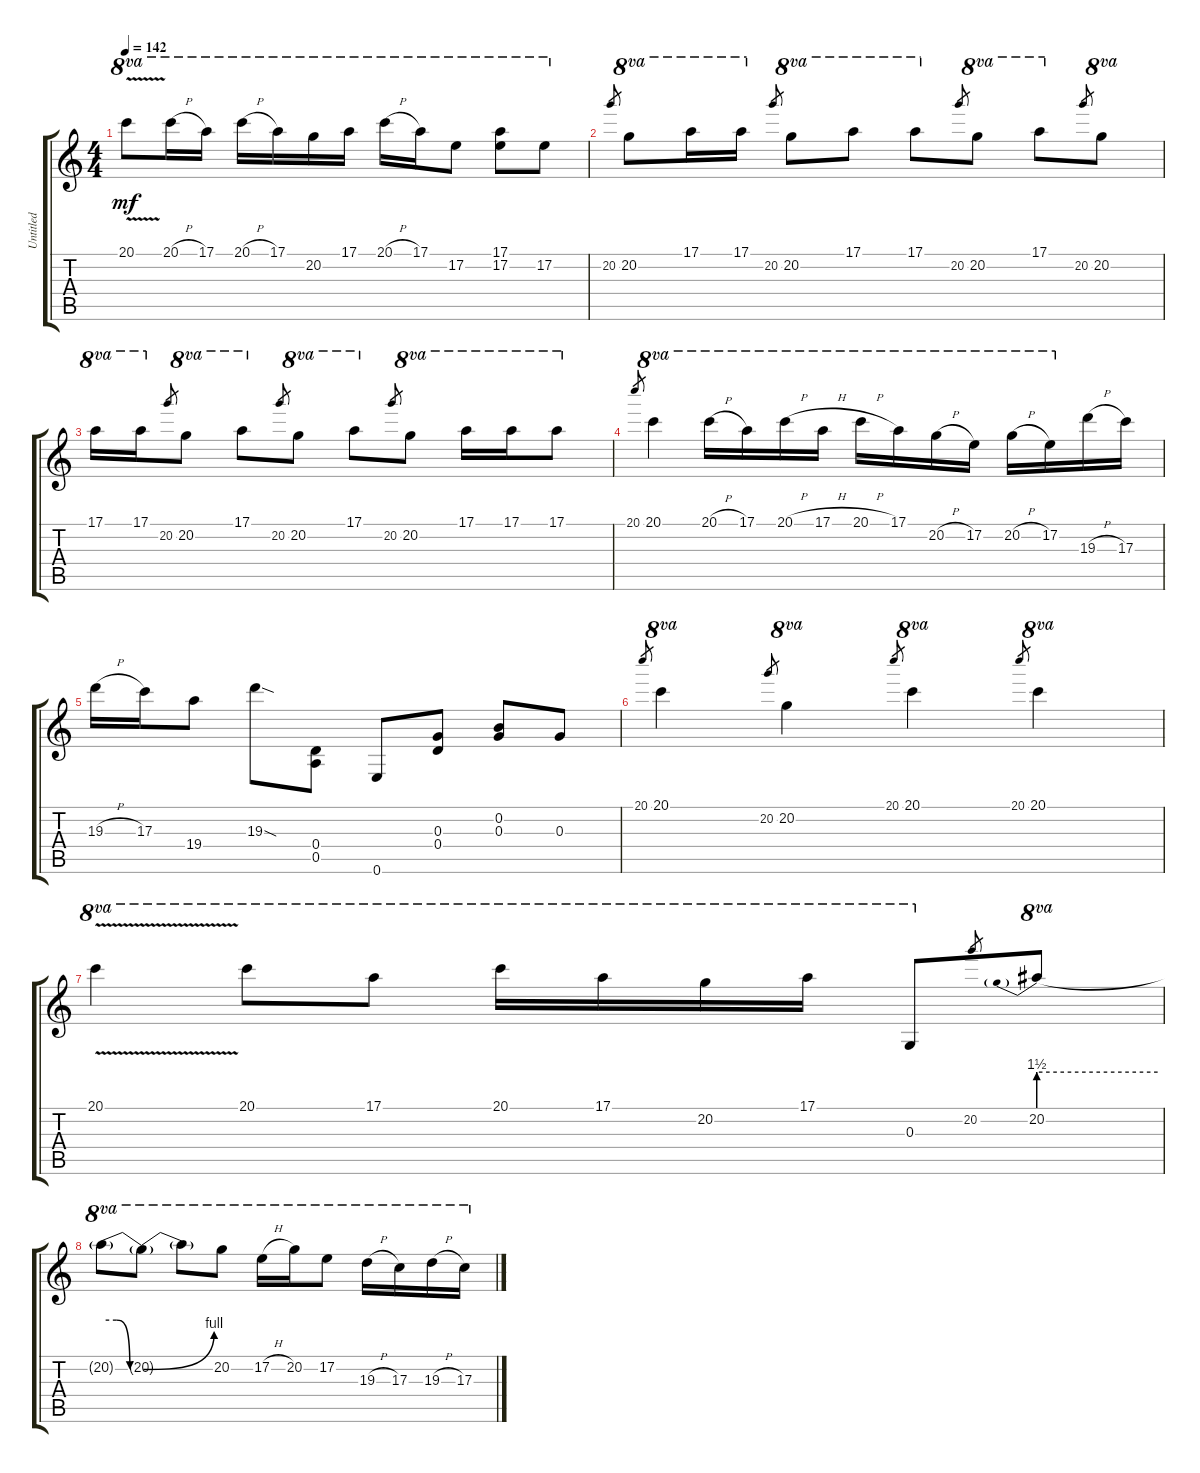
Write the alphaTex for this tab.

\track ("Untitled" "Untitled") {instrument distortionguitar}
\staff {score tabs}
\tuning (E4 B3 G3 D3 A2 E2) {hide}
\ts (4 4)
\tempo 142
\clef g2
\ks c
20.1{v t}.8{ot 8va dy mf} 20.1{h}.16{ot 8va} 17.1.16{ot 8va} 20.1{h}.16{ot 8va} 17.1.16{ot 8va} 20.2.16{ot 8va} 17.1.16{ot 8va} 20.1{h}.16{ot 8va} 17.1.16{ot 8va} 17.2.8{ot 8va} (17.1 17.2).8{ot 8va} 17.2.8{ot 8va} |
20.2.8{gr} 20.2.8{ot 8va} 17.1.16{ot 8va} 17.1.16{ot 8va} 20.2.8{gr} 20.2.8{ot 8va} 17.1.8{ot 8va} 17.1.8{ot 8va} 20.2.8{gr} 20.2.8{ot 8va} 17.1.8{ot 8va} 20.2.8{gr} 20.2.8{ot 8va} |
17.1.16{ot 8va} 17.1.16{ot 8va} 20.2.8{gr} 20.2.8{ot 8va} 17.1.8{ot 8va} 20.2.8{gr} 20.2.8{ot 8va} 17.1.8{ot 8va} 20.2.8{gr} 20.2.8{ot 8va} 17.1.16{ot 8va} 17.1.16{ot 8va} 17.1.8{ot 8va} |
20.1.8{gr} 20.1.4{ot 8va} 20.1{h}.16{ot 8va} 17.1.16{ot 8va} 20.1{h}.16{ot 8va} 17.1{h}.16{ot 8va} 20.1{h}.16{ot 8va} 17.1.16{ot 8va} 20.2{h}.16{ot 8va} 17.2.16{ot 8va} 20.2{h}.16{ot 8va} 17.2.16{ot 8va} 19.3{h}.16 17.3.16 |
19.3{h}.16 17.3.16 19.4.8 19.3{sod}.8 (0.4 0.5).8 0.6.8 (0.3 0.4).8 (0.2 0.3).8 0.3.8 |
20.1.8{gr} 20.1.4{ot 8va} 20.2.8{gr} 20.2.4{ot 8va} 20.1.8{gr} 20.1.4{ot 8va} 20.1.8{gr} 20.1.4{ot 8va} |
20.1{v}.4{ot 8va} 20.1.8{ot 8va} 17.1.8{ot 8va} 20.1.16{ot 8va} 17.1.16{ot 8va} 20.2.16{ot 8va} 17.1.16{ot 8va} 0.3.8{ot 8va} 20.2.8{gr} 20.2{be (prebend 0 6 60 6)}.8{ot 8va} |
20.2{be (custom 0 6 20 6 40 0 60 0) t}.8{ot 8va} 20.2{be (bend 0 0 60 4) t}.8{ot 8va} 20.2{t}.8{ot 8va} 20.2.8{ot 8va} 17.2{h}.16{ot 8va} 20.2.16{ot 8va} 17.2.8{ot 8va} 19.3{h}.16{ot 8va} 17.3.16{ot 8va} 19.3{h}.16{ot 8va} 17.3{h}.16{ot 8va}
